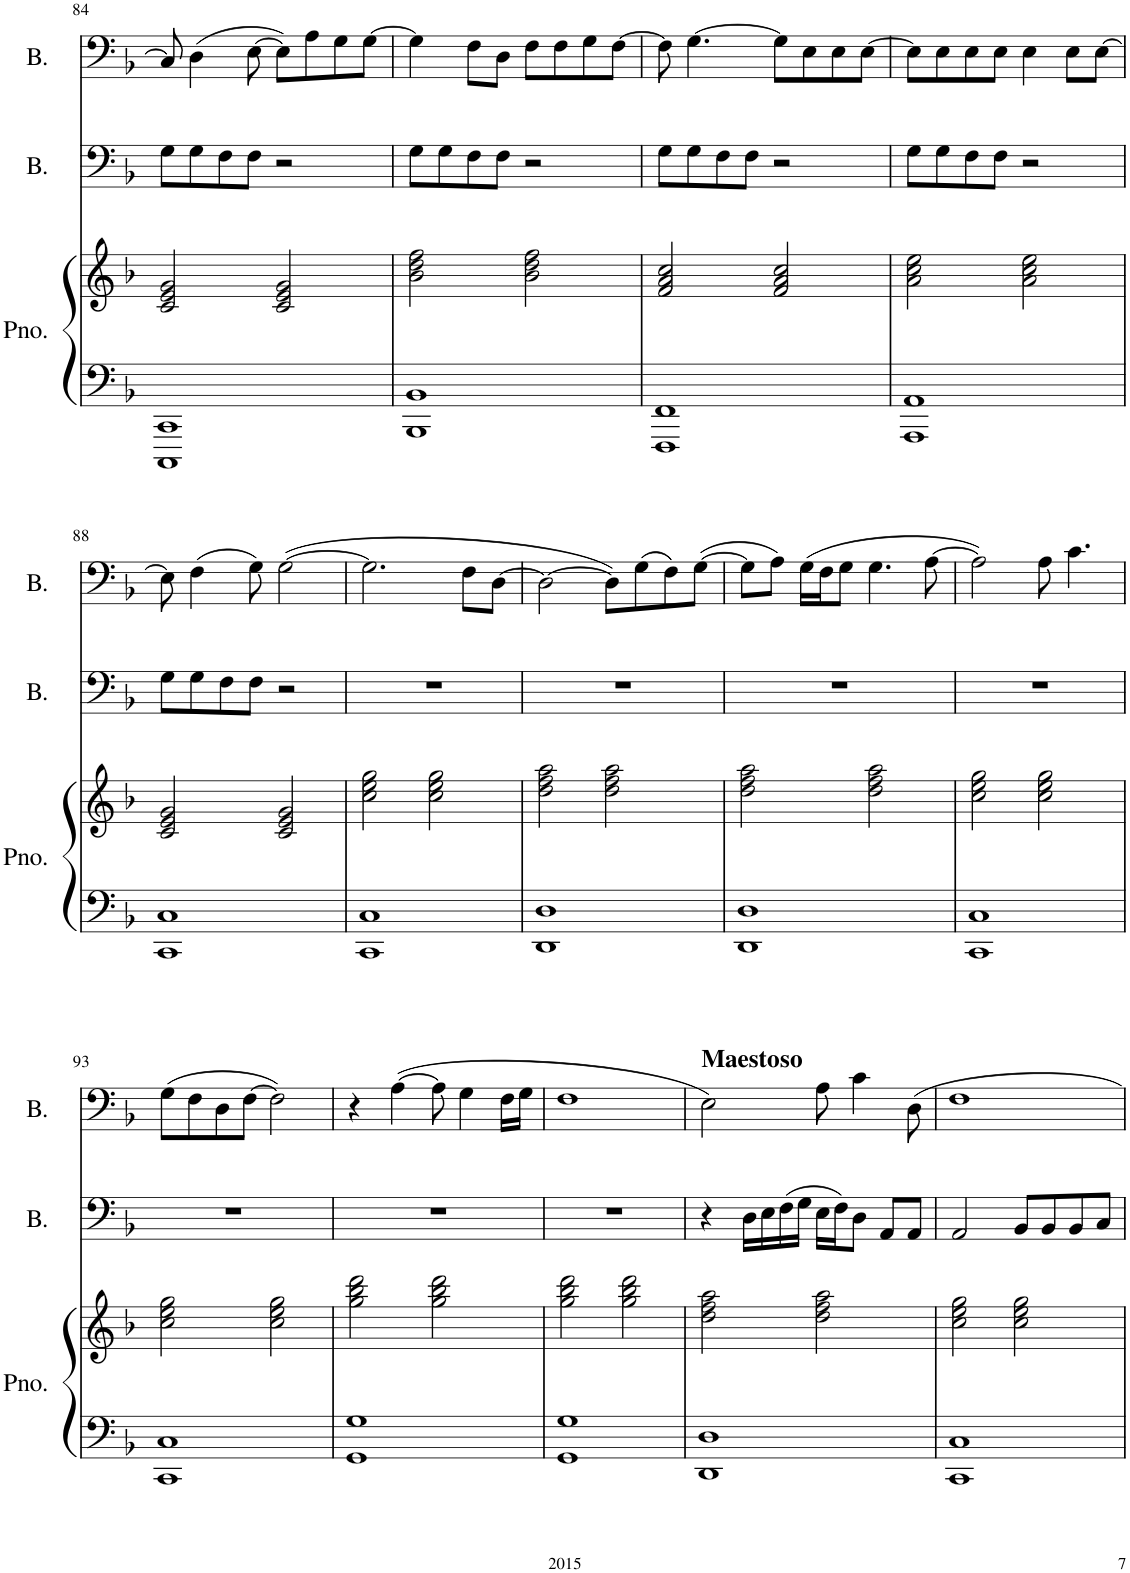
**kern	**kern	**kern	**kern
*part3	*part3	*part2	*part1
*staff4	*staff3	*staff2	*staff1
*I"Piano	*	*I"Bass	*I"Bass
*I'Pno.	*	*I'B.	*I'B.
!!LO:PB:g=z
*clefF4	*clefG2	*clefF4	*clefF4
*k[b-]	*k[b-]	*k[b-]	*k[b-]
*M4/4	*M4/4	*M4/4	*M4/4
=84	=84	=84	=84
1CCC 1CC	2c/ 2e/ 2g/	8G\L	8C/]
.	.	8G\	(4D\
.	.	8F\	.
.	.	8F\J	[8E\
.	2c/ 2e/ 2g/	2r	8E\L])
.	.	.	8A\
.	.	.	8G\
.	.	.	[8G\J
=85	=85	=85	=85
1BBB- 1BB-	2b-\ 2dd\ 2ff\	8G\L	4G\]
.	.	8G\	.
.	.	8F\	8F\L
.	.	8F\J	8D\J
.	2b-\ 2dd\ 2ff\	2r	8F\L
.	.	.	8F\
.	.	.	8G\
.	.	.	[8F\J
=86	=86	=86	=86
1FFF 1FF	2f/ 2a/ 2cc/	8G\L	8F\]
.	.	8G\	[4.G\
.	.	8F\	.
.	.	8F\J	.
.	2f/ 2a/ 2cc/	2r	8G\L]
.	.	.	8E\
.	.	.	8E\
.	.	.	[8E\J
=87	=87	=87	=87
1AAA 1AA	2a\ 2cc\ 2ee\	8G\L	8E\L]
.	.	8G\	8E\
.	.	8F\	8E\
.	.	8F\J	8E\J
.	2a\ 2cc\ 2ee\	2r	4E\
.	.	.	8E\L
.	.	.	[8E\J
!!LO:LB:g=z
=88	=88	=88	=88
1CC 1C	2c/ 2e/ 2g/	8G\L	8E\]
.	.	8G\	(4F\
.	.	8F\	.
.	.	8F\J	8G\)
.	2c/ 2e/ 2g/	2r	([2G\
=89	=89	=89	=89
1CC 1C	2cc\ 2ee\ 2gg\	1r	2.G\]
.	2cc\ 2ee\ 2gg\	.	.
.	.	.	8F\L
.	.	.	[8D\J
=90	=90	=90	=90
1DD 1D	2dd\ 2ff\ 2aa\	1r	2D\_
.	2dd\ 2ff\ 2aa\	.	8D\L])
.	.	.	(8G\
.	.	.	8F\)
.	.	.	([8G\J
=91	=91	=91	=91
1DD 1D	2dd\ 2ff\ 2aa\	1r	8G\L]
.	.	.	8A\J)
.	.	.	(16G\LL
.	.	.	16F\J
.	.	.	8G\J
.	2dd\ 2ff\ 2aa\	.	4.G\
.	.	.	[8A\
=92	=92	=92	=92
1CC 1C	2cc\ 2ee\ 2gg\	1r	2A\])
.	2cc\ 2ee\ 2gg\	.	8A\
.	.	.	4.c\
!!LO:LB:g=z
=93	=93	=93	=93
1CC 1C	2cc\ 2ee\ 2gg\	1r	(8G\L
.	.	.	8F\
.	.	.	8D\
.	.	.	[8F\J
.	2cc\ 2ee\ 2gg\	.	2F\])
=94	=94	=94	=94
1GG 1G	2gg\ 2bb-\ 2ddd\	1r	4r
.	.	.	([4A\
.	2gg\ 2bb-\ 2ddd\	.	8A\]
.	.	.	4G\
.	.	.	16F\LL
.	.	.	16G\JJ
=95	=95	=95	=95
1GG 1G	2gg\ 2bb-\ 2ddd\	1r	1F
.	2gg\ 2bb-\ 2ddd\	.	.
=96	=96	=96	=96
!	!	!	!LO:TX:a:B:t=Maestoso
1DD 1D	2dd\ 2ff\ 2aa\	4r	2E\)
.	.	16D\LL	.
.	.	16E\	.
.	.	(16F\	.
.	.	16G\JJ	.
.	2dd\ 2ff\ 2aa\	16E\LL	8A\
.	.	16F\J)	.
.	.	8D\J	4c\
.	.	8AA/L	.
.	.	8AA/J	8D\
=97	=97	=97	=97
1CC 1C	2cc\ 2ee\ 2gg\	2AA/	1F
.	2cc\ 2ee\ 2gg\	8BB-/L	.
.	.	8BB-/	.
.	.	8BB-/	.
.	.	8C/J	.
=	=	=	=
*-	*-	*-	*-
